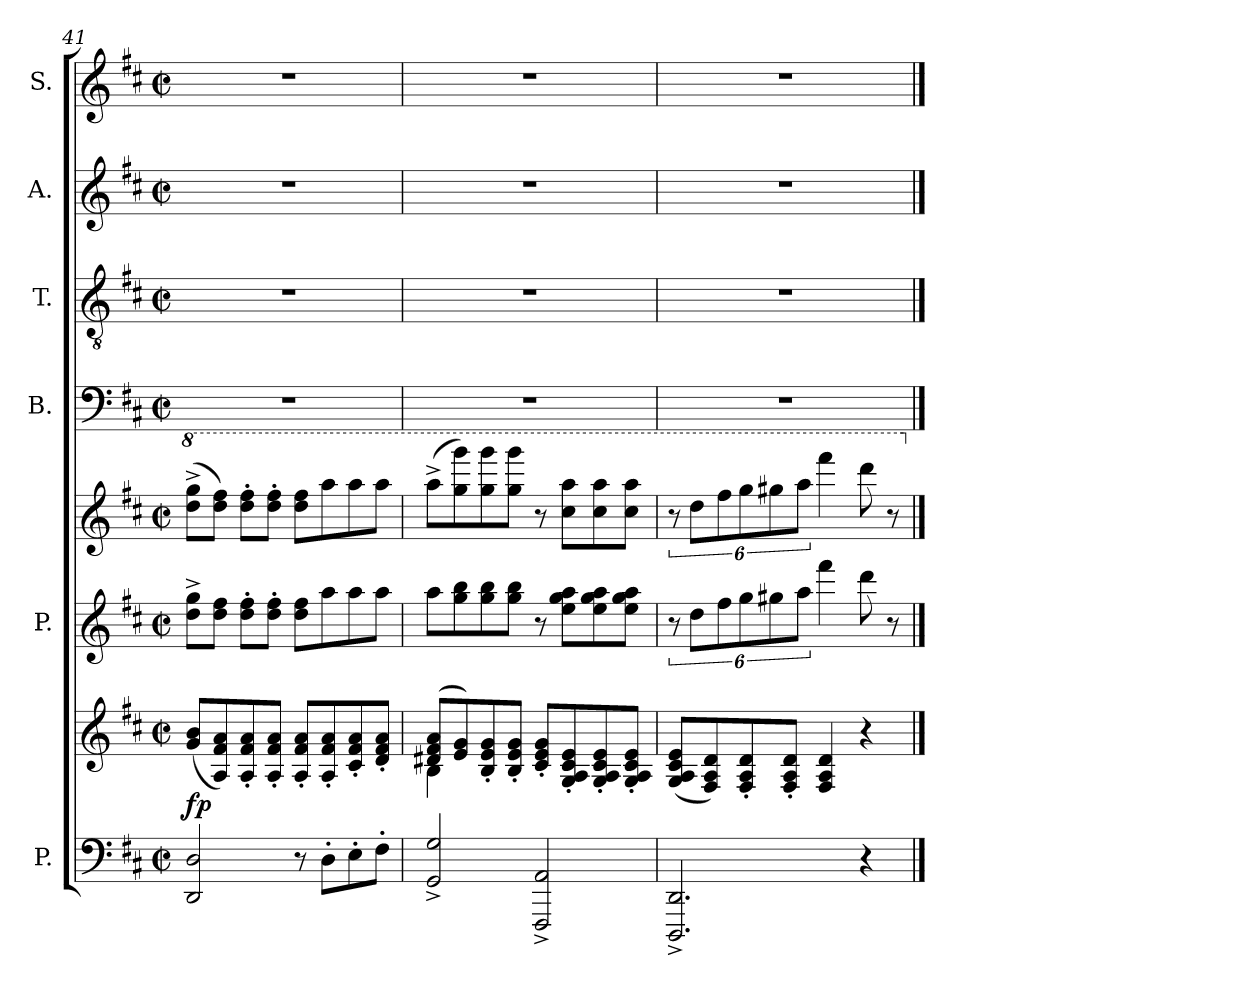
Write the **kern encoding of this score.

**kern	**kern	**dynam	**kern	**kern	**kern	**kern	**kern	**kern
*part6	*part6	*part6	*part5	*part5	*part4	*part3	*part2	*part1
*staff8	*staff7	*staff7/8	*staff6	*staff5	*staff4	*staff3	*staff2	*staff1
*I"P.	*	*	*I"P.	*	*I"B.	*I"T.	*I"A.	*I"S.
*I'P.	*	*	*I'P.	*	*I'B.	*I'T.	*I'A.	*I'S.
*clefF4	*clefG2	*	*clefG2	*clefG2	*clefF4	*clefGv2	*clefG2	*clefG2
*k[f#c#]	*k[f#c#]	*	*k[f#c#]	*k[f#c#]	*k[f#c#]	*k[f#c#]	*k[f#c#]	*k[f#c#]
*M2/2	*M2/2	*	*M2/2	*M2/2	*M2/2	*M2/2	*M2/2	*M2/2
*met(c|)	*met(c|)	*	*met(c|)	*met(c|)	*met(c|)	*met(c|)	*met(c|)	*met(c|)
*	*	*	*	*8va	*	*	*	*
=41	=41	=41	=41	=41	=41	=41	=41	=41
!	!	!LO:DY:a=2	!	!	!	!	!	!
2DD/ 2D/	(<8g/ 8b/L	fp	8dd\^ 8gg\^L	(>8ddd\^ 8ggg\^L	1r	1r	1r	1r
.	8A/ 8f#/ 8a/)	.	8dd\ 8ff#\J	8ddd\ 8fff#\J)	.	.	.	.
.	8A/' 8f#/' 8a/'	.	8dd\' 8ff#\'L	8ddd\' 8fff#\'L	.	.	.	.
.	8A/' 8f#/' 8a/'J	.	8dd\' 8ff#\'J	8ddd\' 8fff#\'J	.	.	.	.
8r	8A/' 8f#/' 8a/'L	.	8dd\ 8ff#\L	8ddd\ 8fff#\L	.	.	.	.
8D'\L	8A/' 8f#/' 8a/'	.	8aa\	8aaa\	.	.	.	.
8E'\	8c#/' 8f#/' 8a/'	.	8aa\	8aaa\	.	.	.	.
8F#'\J	8d/' 8f#/' 8a/'J	.	8aa\J	8aaa\J	.	.	.	.
=42	=42	=42	=42	=42	=42	=42	=42	=42
*	*^	*	*	*	*	*	*	*
2GG/^ 2G/^	(>8d#X/ 8f#/ 8a/L	4B\	.	8aa\L	(>8aaa^\L	1r	1r	1r	1r
.	8e/ 8g/)	.	.	8gg\ 8bb\	8ggg\ 8gggg\)	.	.	.	.
.	8B/' 8e/' 8g/'	2.ryy	.	8gg\ 8bb\	8ggg\ 8gggg\	.	.	.	.
.	8B/' 8e/' 8g/'J	.	.	8gg\ 8bb\J	8ggg\ 8gggg\J	.	.	.	.
2FFF#/^ 2AA/^	8c#/' 8e/' 8g/'L	.	.	8r	8r	.	.	.	.
.	8G/' 8A/' 8c#/' 8e/'	.	.	8ee\ 8gg\ 8aa\L	8ccc#\ 8aaa\L	.	.	.	.
.	8G/' 8A/' 8c#/' 8e/'	.	.	8ee\ 8gg\ 8aa\	8ccc#\ 8aaa\	.	.	.	.
.	8G/' 8A/' 8c#/' 8e/'J	.	.	8ee\ 8gg\ 8aa\J	8ccc#\ 8aaa\J	.	.	.	.
*	*v	*v	*	*	*	*	*	*	*
=43	=43	=43	=43	=43	=43	=43	=43	=43
2.DDD/^ 2.DD/^	(<8G/ 8A/ 8c#/ 8e/L	.	12r	12r	1r	1r	1r	1r
.	.	.	12dd\L	12ddd\L	.	.	.	.
.	8F#/ 8A/ 8d/)	.	.	.	.	.	.	.
.	.	.	12ff#\	12fff#\	.	.	.	.
.	8F#/' 8A/' 8d/'	.	12gg\	12ggg\	.	.	.	.
.	.	.	12gg#X\	12ggg#X\	.	.	.	.
.	8F#/' 8A/' 8d/'J	.	.	.	.	.	.	.
.	.	.	12aa\J	12aaa\J	.	.	.	.
.	4F#/ 4A/ 4d/	.	4fff#\	4ffff#\	.	.	.	.
4r	4r	.	8ddd\	8dddd\	.	.	.	.
.	.	.	8r	8r	.	.	.	.
*	*	*	*	*X8va	*	*	*	*
==	==	==	==	==	==	==	==	==
*-	*-	*-	*-	*-	*-	*-	*-	*-
